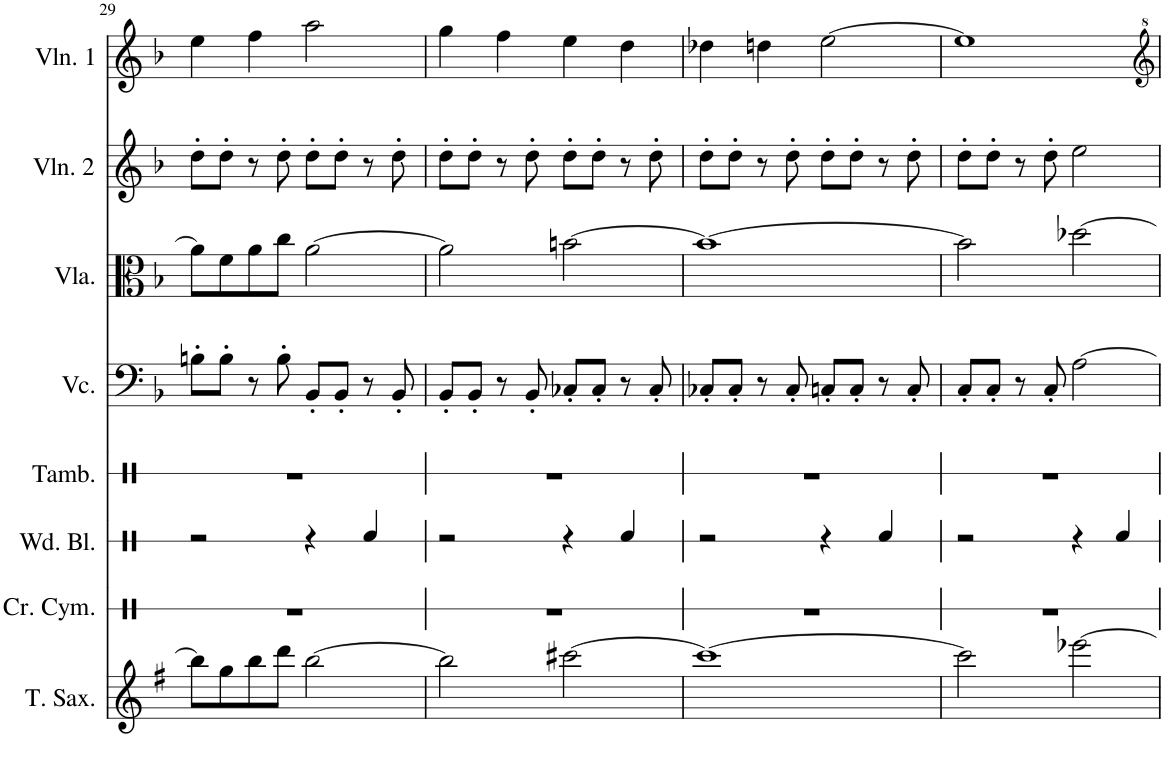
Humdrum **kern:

**kern	**kern	**kern	**kern	**kern	**kern	**kern	**kern
*part8	*part7	*part6	*part5	*part4	*part3	*part2	*part1
*staff8	*staff7	*staff6	*staff5	*staff4	*staff3	*staff2	*staff1
*I"Tenor Saxophone	*I"Crash Cymbal	*I"Wood Blocks	*I"Tambourine	*I"Violoncello	*I"Viola	*I"Violin 2	*I"Violin 1
*I'T. Sax.	*I'Cr. Cym.	*I'Wd. Bl.	*I'Tamb.	*I'Vc.	*I'Vla.	*I'Vln. 2	*I'Vln. 1
!!LO:PB:g=z
*clefG2	*clefX	*clefX	*clefX	*clefF4	*clefC3	*clefG2	*clefG2
*Trd8c14	*	*	*	*	*	*	*
*k[f#]	*k[]	*k[]	*k[]	*k[b-]	*k[b-]	*k[b-]	*k[b-]
*M4/4	*M4/4	*M4/4	*M4/4	*M4/4	*M4/4	*M4/4	*M4/4
=29	=29	=29	=29	=29	=29	=29	=29
8bb\L]	1r	2r	1r	8Bn'\L	8a\L]	8dd'\L	4ee\
8gg\	.	.	.	8B'\J	8f\	8dd'\J	.
8bb\	.	.	.	8r	8a\	8r	4ff\
8ddd\J	.	.	.	8B'\	8cc\J	8dd'\	.
[2bb\	.	4r	.	8BB-'/L	[2a\	8dd'\L	2aa\
.	.	.	.	8BB-'/J	.	8dd'\J	.
.	.	4Rf/	.	8r	.	8r	.
.	.	.	.	8BB-'/	.	8dd'\	.
=30	=30	=30	=30	=30	=30	=30	=30
2bb\]	1r	2r	1r	8BB-'/L	2a\]	8dd'\L	4gg\
.	.	.	.	8BB-'/J	.	8dd'\J	.
.	.	.	.	8r	.	8r	4ff\
.	.	.	.	8BB-'/	.	8dd'\	.
[2ccc#X\	.	4r	.	8C-X'/L	[2bn\	8dd'\L	4ee\
.	.	.	.	8C-'/J	.	8dd'\J	.
.	.	4Rf/	.	8r	.	8r	4dd\
.	.	.	.	8C-'/	.	8dd'\	.
=31	=31	=31	=31	=31	=31	=31	=31
1ccc#_	1r	2r	1r	8C-X'/L	1b_	8dd'\L	4dd-X\
.	.	.	.	8C-'/J	.	8dd'\J	.
.	.	.	.	8r	.	8r	4ddn\
.	.	.	.	8C-'/	.	8dd'\	.
.	.	4r	.	8Cn'/L	.	8dd'\L	[2ee\
.	.	.	.	8C'/J	.	8dd'\J	.
.	.	4Rf/	.	8r	.	8r	.
.	.	.	.	8C'/	.	8dd'\	.
=32	=32	=32	=32	=32	=32	=32	=32
2ccc#\]	1r	2r	1r	8C'/L	2b\]	8dd'\L	1ee]
.	.	.	.	8C'/J	.	8dd'\J	.
.	.	.	.	8r	.	8r	.
.	.	.	.	8C'/	.	8dd'\	.
[2eee-X\	.	4r	.	[2A\	[2dd-X\	2ee\	.
.	.	4Rf/	.	.	.	.	.
=	=	=	=	=	=	=	=
*-	*-	*-	*-	*-	*-	*-	*-
